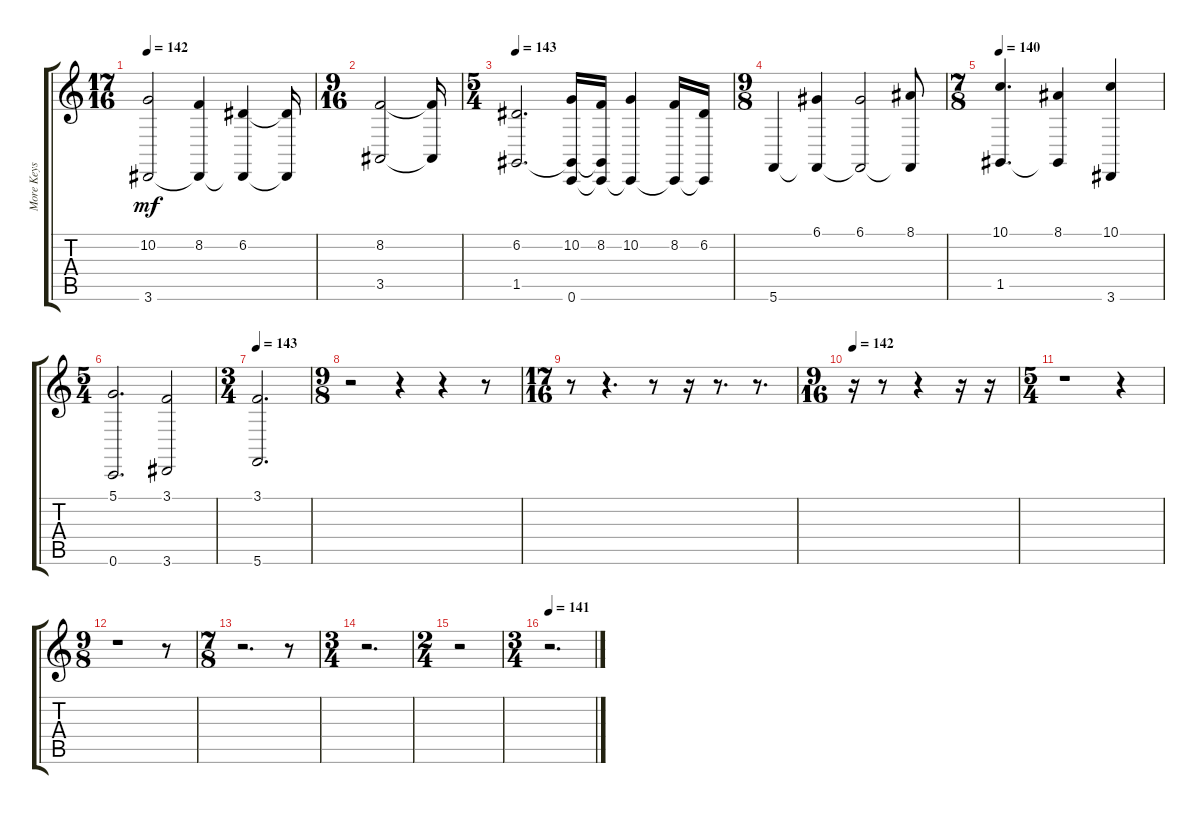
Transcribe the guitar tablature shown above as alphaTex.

\track ("More Keys" "More Keys") {instrument stringensemble1}
\staff {score tabs}
\tuning (D4 A3 F3 C3 G2 C2) {hide}
\ts (17 16)
\tempo 142
\clef g2
\ks c
(10.2 3.6).2{dy mf} (8.2 3.6{t}).4 (6.2 3.6{t}).4 (6.2{t} 3.6{t}).16 |
\ts (9 16)
(8.2 3.5).2 (8.2{t} 3.5{t}).16 |
\ts (5 4)
\tempo 143
(6.2 1.5).2{d} (10.2 1.5{t} 0.6).16 (8.2 1.5{t} 0.6{t}).16 (10.2 0.6{t}).4 (8.2 0.6{t}).16 (6.2 0.6{t}).16 |
\ts (9 8)
5.6.4 (6.1 5.6{t}).4 (6.1 5.6{t}).2 (8.1 5.6{t}).8 |
\ts (7 8)
\tempo 140
(10.1 1.5).4{d} (8.1 1.5{t}).4 (10.1 3.6).4 |
\ts (5 4)
(5.1 0.6).2{d} (3.1 3.6).2 |
\ts (3 4)
\tempo 143
(3.1 5.6).2{d} |
\ts (9 8)
r.2 r.4 r.4 r.8 |
\ts (17 16)
r.8 r.4{d} r.8 r.16 r.8{d} r.8{d} |
\ts (9 16)
\tempo 142
r.16 r.8 r.4 r.16 r.16 |
\ts (5 4)
r.1 r.4 |
\ts (9 8)
r.1 r.8 |
\ts (7 8)
r.2{d} r.8 |
\ts (3 4)
r.2{d} |
\ts (2 4)
r.2 |
\ts (3 4)
\tempo 141
r.2{d}
